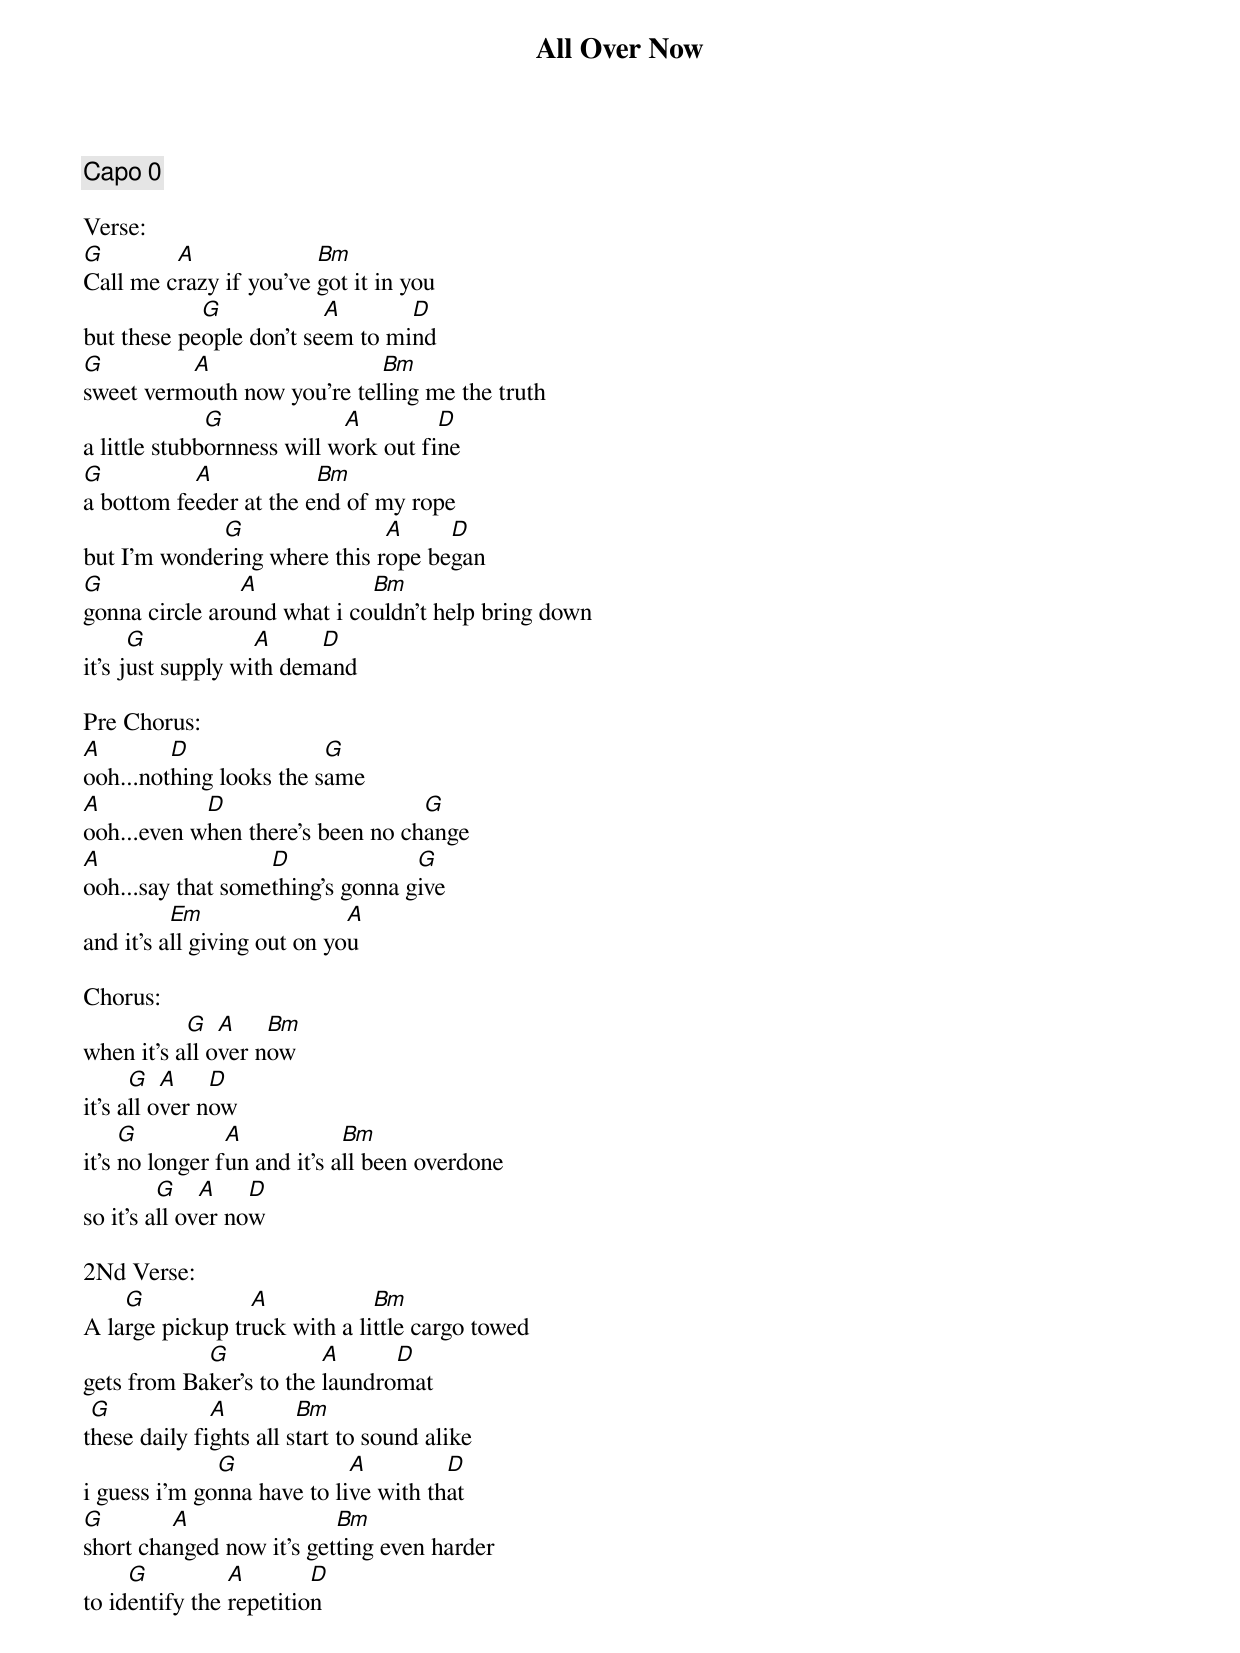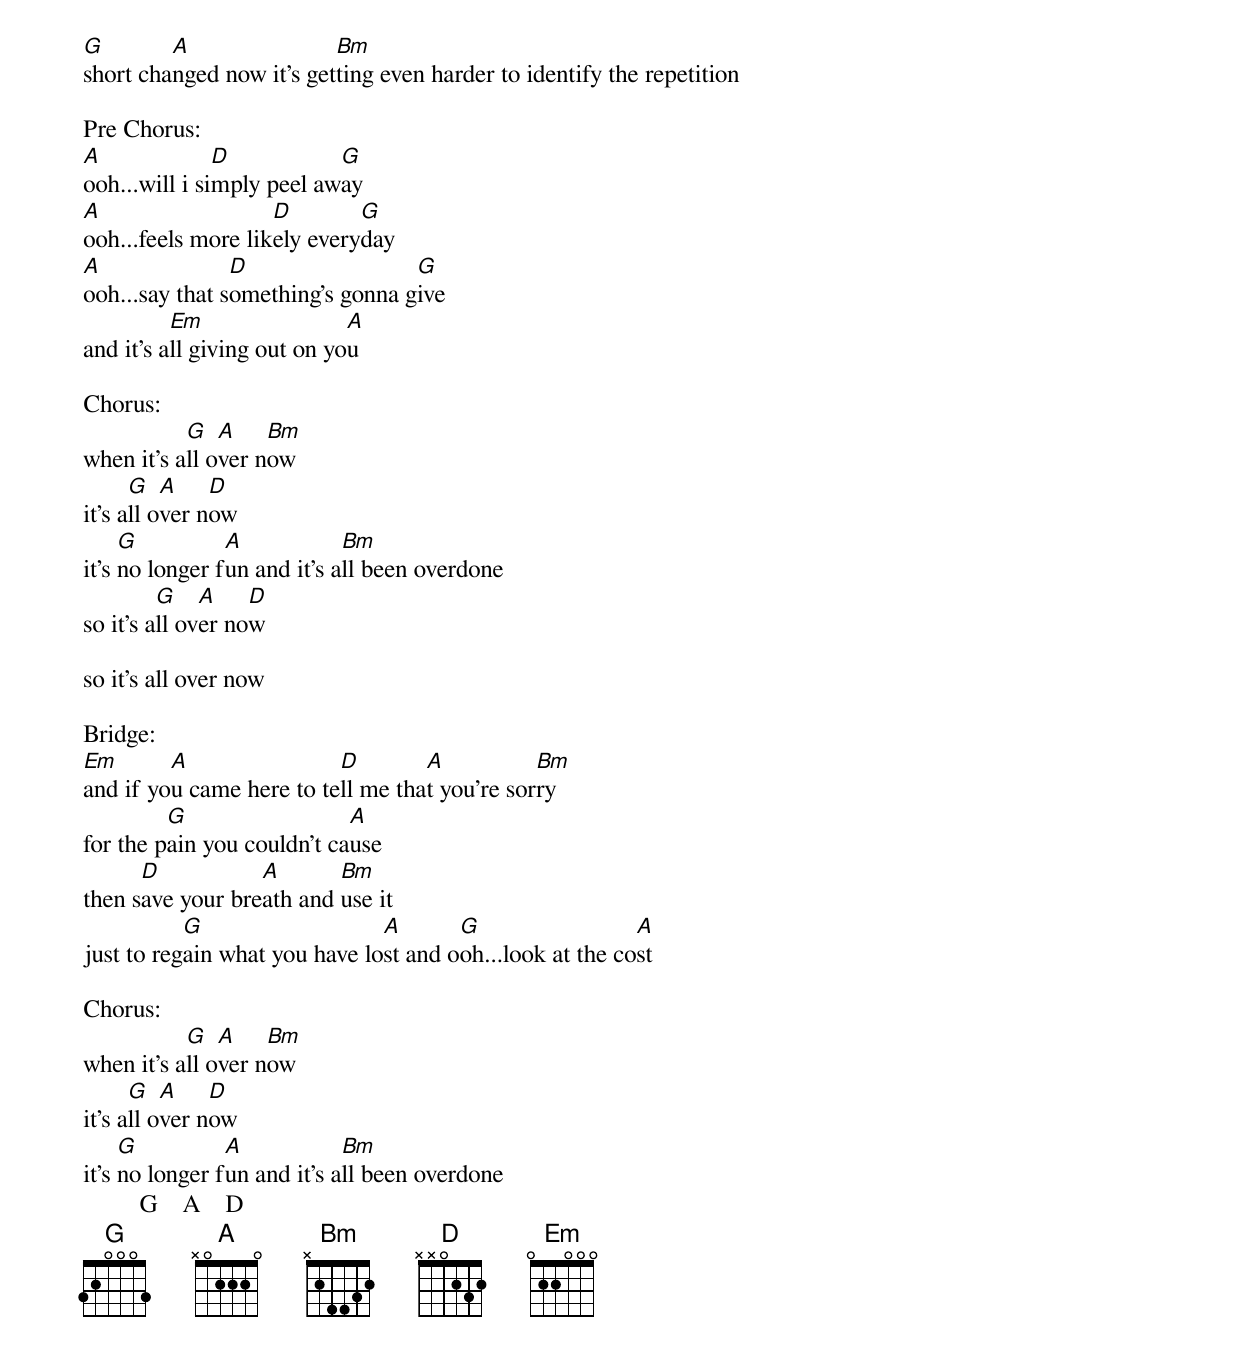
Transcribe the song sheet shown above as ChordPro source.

{title:All Over Now}
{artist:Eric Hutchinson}
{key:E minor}
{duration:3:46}
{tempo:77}
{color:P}

{comment: Capo 0}

Verse:
[G]Call me c[A]razy if you've [Bm]got it in you
but these pe[G]ople don't se[A]em to mi[D]nd
[G]sweet verm[A]outh now you're tel[Bm]ling me the truth
a little stubb[G]ornness will w[A]ork out fi[D]ne
[G]a bottom fe[A]eder at the e[Bm]nd of my rope
but I'm wonde[G]ring where this r[A]ope be[D]gan
[G]gonna circle aro[A]und what i co[Bm]uldn't help bring down
it's j[G]ust supply wi[A]th dem[D]and

Pre Chorus:
[A]ooh...not[D]hing looks the s[G]ame
[A]ooh...even w[D]hen there's been no ch[G]ange
[A]ooh...say that some[D]thing's gonna g[G]ive
and it's a[Em]ll giving out on yo[A]u

Chorus:
when it's a[G]ll o[A]ver n[Bm]ow
it's a[G]ll o[A]ver n[D]ow
it's [G]no longer f[A]un and it's a[Bm]ll been overdone
so it's a[G]ll ov[A]er no[D]w

2Nd Verse:
A la[G]rge pickup tr[A]uck with a li[Bm]ttle cargo towed
gets from Ba[G]ker's to the [A]laundro[D]mat
t[G]hese daily fi[A]ghts all s[Bm]tart to sound alike
i guess i'm go[G]nna have to li[A]ve with th[D]at
[G]short cha[A]nged now it's get[Bm]ting even harder
to id[G]entify the [A]repetitio[D]n
[G]short cha[A]nged now it's get[Bm]ting even harder to identify the repetition

Pre Chorus:
[A]ooh...will i si[D]mply peel aw[G]ay
[A]ooh...feels more lik[D]ely every[G]day
[A]ooh...say that s[D]omething's gonna g[G]ive
and it's a[Em]ll giving out on yo[A]u

Chorus:
when it's a[G]ll o[A]ver n[Bm]ow
it's a[G]ll o[A]ver n[D]ow
it's [G]no longer f[A]un and it's a[Bm]ll been overdone
so it's a[G]ll ov[A]er no[D]w

so it's all over now

Bridge:
[Em]and if yo[A]u came here to te[D]ll me tha[A]t you're sor[Bm]ry
for the p[G]ain you couldn't ca[A]use
then s[D]ave your bre[A]ath and [Bm]use it
just to reg[G]ain what you have lo[A]st and o[G]oh...look at the co[A]st

Chorus:
when it's a[G]ll o[A]ver n[Bm]ow
it's a[G]ll o[A]ver n[D]ow
it's [G]no longer f[A]un and it's a[Bm]ll been overdone
         G    A    D
